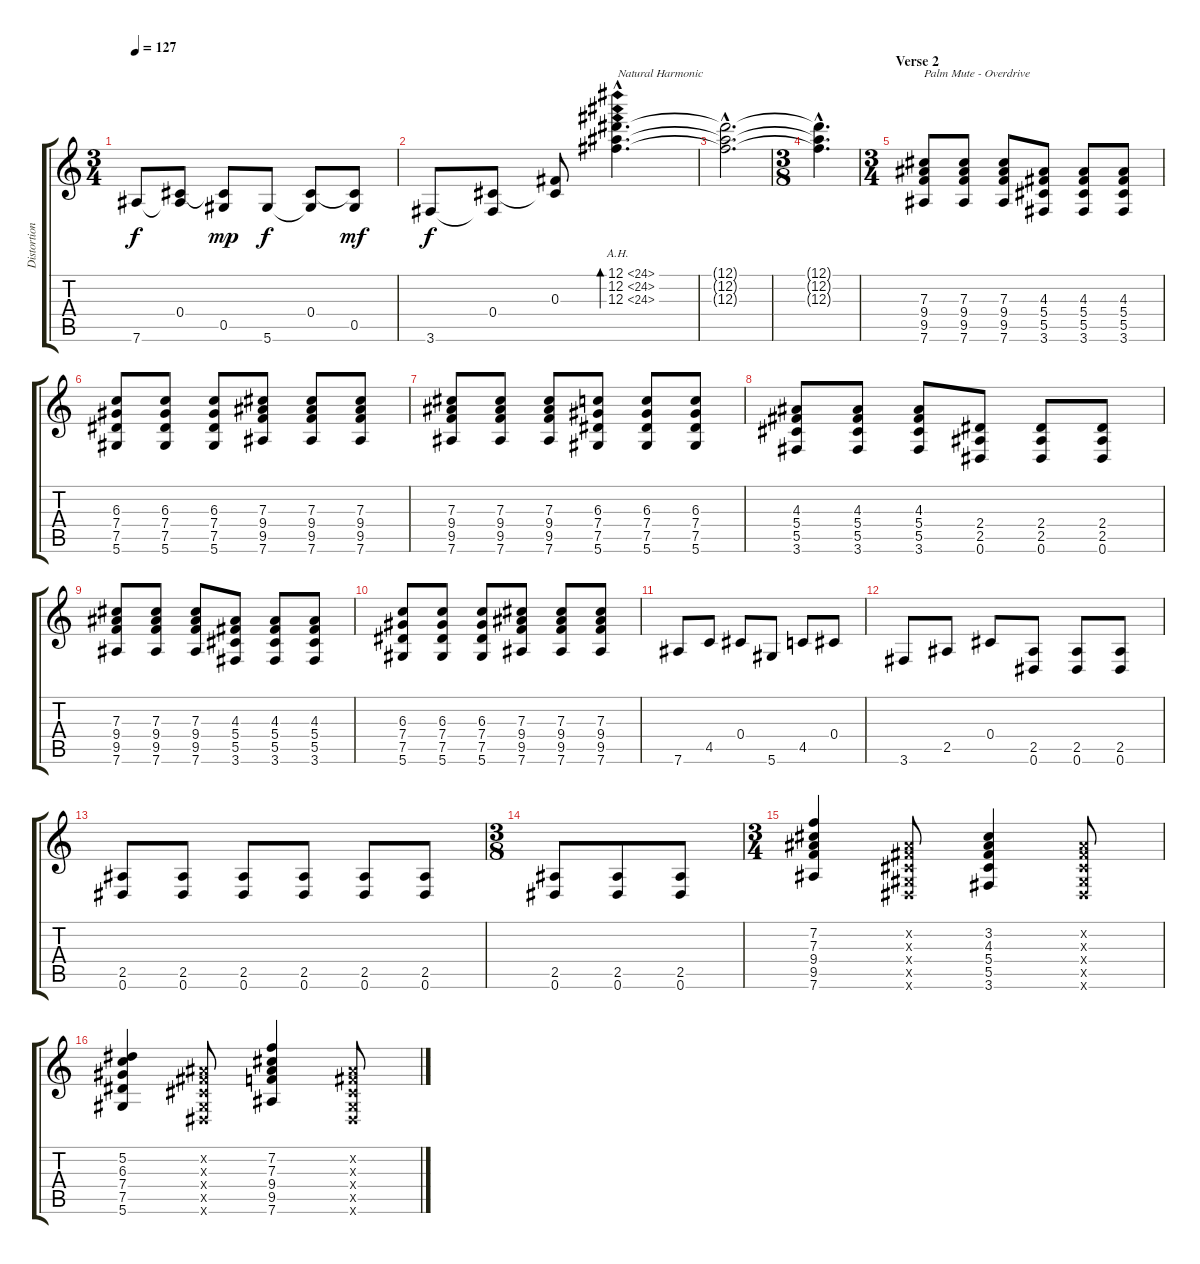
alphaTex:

\track ("Distortion Guitar (Jade)" "Distortion") {instrument overdrivenguitar}
\staff {score tabs}
\tuning (Eb4 Bb3 Gb3 Db3 Ab2 Eb2) {hide}
\ts (3 4)
\tempo 127
\clef g2
\ks c
7.6.8{dy f} (0.4 7.6{t}).8 (0.4{t} 0.5).8{dy mp} 5.6.8{dy f} (0.4 5.6{t}).8 (0.4{t} 0.5).8{dy mf} |
3.6.8{dy f} (0.4 3.6{t}).8 (0.3 0.4{t}).8 (12.1{ah 12 hac} 12.2{ah 12 hac} 12.3{ah 12 hac}).4{d bd 240 txt "Natural Harmonic"} |
(12.1{hac t} 12.2{hac t} 12.3{hac t}).2{d} |
\ts (3 8)
(12.1{hac t} 12.2{hac t} 12.3{hac t}).4{d} |
\ts (3 4)
\section ("" "Verse 2")
(7.3 9.4 9.5 7.6).8{txt "Palm Mute - Overdrive" instrument electricguitarmuted} (7.3 9.4 9.5 7.6).8 (7.3 9.4 9.5 7.6).8 (4.3 5.4 5.5 3.6).8 (4.3 5.4 5.5 3.6).8 (4.3 5.4 5.5 3.6).8 |
(6.3 7.4 7.5 5.6).8 (6.3 7.4 7.5 5.6).8 (6.3 7.4 7.5 5.6).8 (7.3 9.4 9.5 7.6).8 (7.3 9.4 9.5 7.6).8 (7.3 9.4 9.5 7.6).8 |
(7.3 9.4 9.5 7.6).8{instrument electricguitarmuted} (7.3 9.4 9.5 7.6).8 (7.3 9.4 9.5 7.6).8 (6.3 7.4 7.5 5.6).8 (6.3 7.4 7.5 5.6).8 (6.3 7.4 7.5 5.6).8 |
(4.3 5.4 5.5 3.6).8 (4.3 5.4 5.5 3.6).8 (4.3 5.4 5.5 3.6).8 (2.4 2.5 0.6).8 (2.4 2.5 0.6).8 (2.4 2.5 0.6).8 |
(7.3 9.4 9.5 7.6).8{instrument electricguitarmuted} (7.3 9.4 9.5 7.6).8 (7.3 9.4 9.5 7.6).8 (4.3 5.4 5.5 3.6).8 (4.3 5.4 5.5 3.6).8 (4.3 5.4 5.5 3.6).8 |
(6.3 7.4 7.5 5.6).8 (6.3 7.4 7.5 5.6).8 (6.3 7.4 7.5 5.6).8 (7.3 9.4 9.5 7.6).8 (7.3 9.4 9.5 7.6).8 (7.3 9.4 9.5 7.6).8 |
7.6.8{instrument overdrivenguitar} 4.5.8 0.4.8 5.6.8 4.5.8 0.4.8 |
3.6.8 2.5.8 0.4.8 (2.5 0.6).8 (2.5 0.6).8 (2.5 0.6).8 |
(2.5 0.6).8 (2.5 0.6).8 (2.5 0.6).8 (2.5 0.6).8 (2.5 0.6).8 (2.5 0.6).8 |
\ts (3 8)
(2.5 0.6).8 (2.5 0.6).8 (2.5 0.6).8 |
\ts (3 4)
(7.2 7.3 9.4 9.5 7.6).4 (0.2{x} 0.3{x} 0.4{x} 0.5{x} 0.6{x}).8 (3.2 4.3 5.4 5.5 3.6).4 (0.2{x} 0.3{x} 0.4{x} 0.5{x} 0.6{x}).8 |
(5.2 6.3 7.4 7.5 5.6).4 (0.2{x} 0.3{x} 0.4{x} 0.5{x} 0.6{x}).8 (7.2 7.3 9.4 9.5 7.6).4 (0.2{x} 0.3{x} 0.4{x} 0.5{x} 0.6{x}).8
